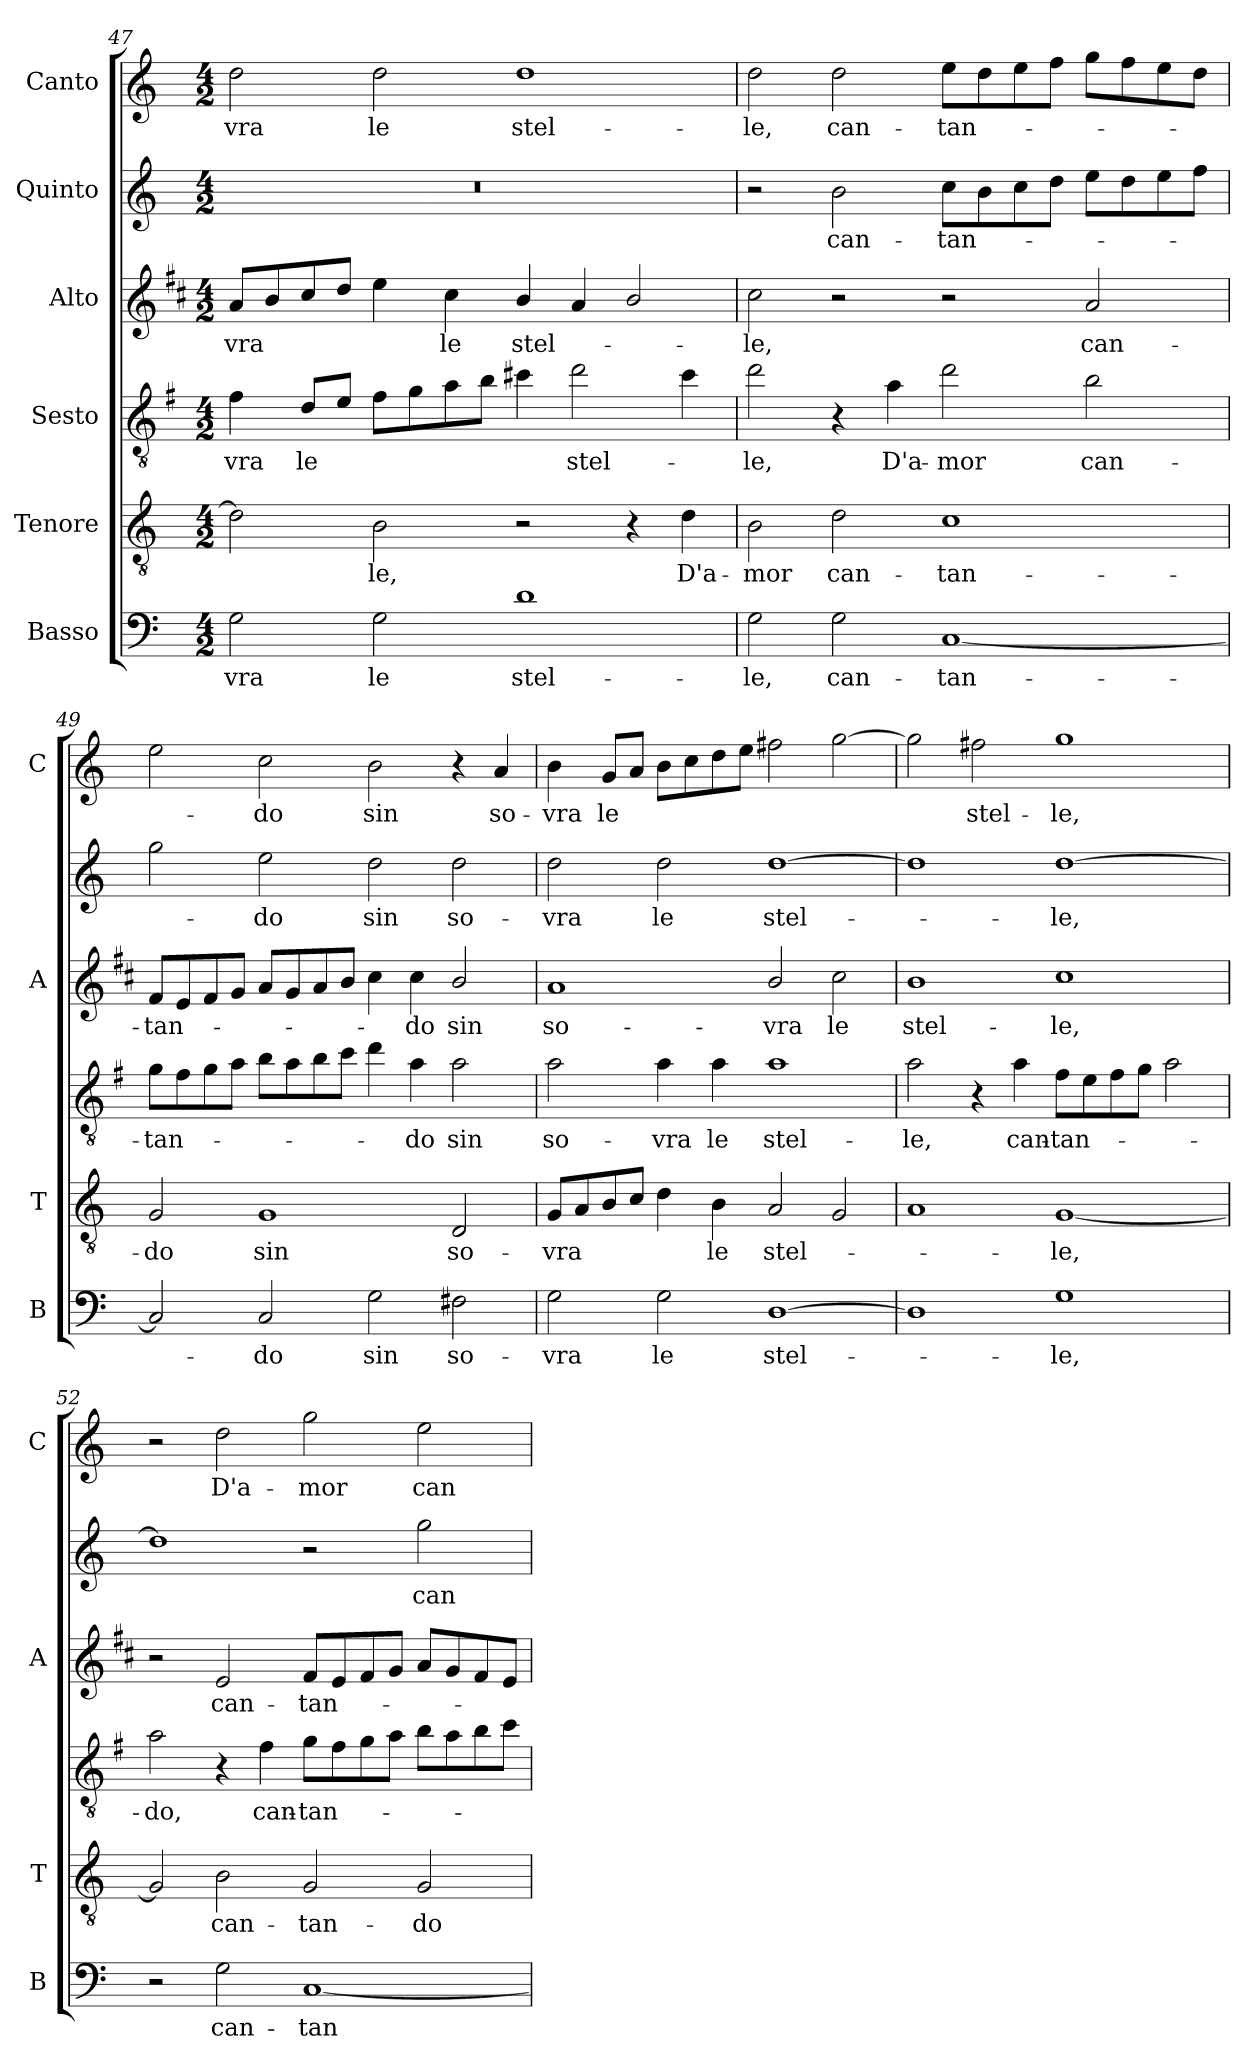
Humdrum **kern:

**kern	**text	**kern	**text	**kern	**text	**kern	**text	**kern	**text	**kern	**text
*part6	*part6	*part5	*part5	*part4	*part4	*part3	*part3	*part2	*part2	*part1	*part1
*staff6	*staff6	*staff5	*staff5	*staff4	*staff4	*staff3	*staff3	*staff2	*staff2	*staff1	*staff1
*I"Basso	*	*I"Tenore	*	*I"Sesto	*	*I"Alto	*	*I"Quinto	*	*I"Canto	*
*I'B	*	*I'T	*	*	*	*I'A	*	*	*	*I'C	*
*clefF4	*	*clefGv2	*	*clefGv2	*	*clefG2	*	*clefG2	*	*clefG2	*
*	*	*	*	*ITrd4c7	*	*ITrd1c2	*	*	*	*	*
*k[]	*	*k[]	*	*k[]	*	*k[]	*	*k[]	*	*k[]	*
*C:	*	*C:	*	*C:	*	*C:	*	*C:	*	*C:	*
*M4/2	*	*M4/2	*	*M4/2	*	*M4/2	*	*M4/2	*	*M4/2	*
=47	=47	=47	=47	=47	=47	=47	=47	=47	=47	=47	=47
!	!LO:LY:b	!	!	!	!LO:LY:b	!	!LO:LY:b	!	!	!	!LO:LY:b
2G\	-vra	2d\]	.	4B\	-vra	8g/L	-vra	0r	.	2dd\	-vra
.	.	.	.	.	.	8a/	.	.	.	.	.
!	!	!	!	!	!LO:LY:b	!	!	!	!	!	!
.	.	.	.	8G/L	le	8b/	.	.	.	.	.
.	.	.	.	8A/J	.	8cc/J	.	.	.	.	.
!	!LO:LY:b	!	!LO:LY:b	!	!	!	!	!	!	!	!LO:LY:b
2G\	le	2B\	-le,	8B\L	.	4dd\	.	.	.	2dd\	le
.	.	.	.	8c\	.	.	.	.	.	.	.
!	!	!	!	!	!	!	!LO:LY:b	!	!	!	!
.	.	.	.	8d\	.	4b\	le	.	.	.	.
.	.	.	.	8e\J	.	.	.	.	.	.	.
!	!LO:LY:b	!	!	!	!	!	!LO:LY:b	!	!	!	!LO:LY:b
1d	stel-	2r	.	4f#X\	.	4a/	stel-	.	.	1dd	stel-
!	!	!	!	!	!LO:LY:b	!	!	!	!	!	!
.	.	.	.	2g\	stel-	4g/	.	.	.	.	.
.	.	4r	.	.	.	2a/	.	.	.	.	.
!	!	!	!LO:LY:b	!	!	!	!	!	!	!	!
.	.	4d\	D'a-	4f#\	.	.	.	.	.	.	.
=48	=48	=48	=48	=48	=48	=48	=48	=48	=48	=48	=48
!	!LO:LY:b	!	!LO:LY:b	!	!LO:LY:b	!	!LO:LY:b	!	!	!	!LO:LY:b
2G\	-le,	2B\	-mor	2g\	-le,	2b\	-le,	2r	.	2dd\	-le,
!	!LO:LY:b	!	!LO:LY:b	!	!	!	!	!	!LO:LY:b	!	!LO:LY:b
2G\	can-	2d\	can-	4r	.	2r	.	2b\	can-	2dd\	can-
!	!	!	!	!	!LO:LY:b	!	!	!	!	!	!
.	.	.	.	4d\	D'a-	.	.	.	.	.	.
!	!LO:LY:b	!	!LO:LY:b	!	!LO:LY:b	!	!	!	!LO:LY:b	!	!LO:LY:b
[1C	-tan-	1c	-tan-	2g\	-mor	2r	.	8cc\L	-tan-	8ee\L	-tan-
.	.	.	.	.	.	.	.	8b\	.	8dd\	.
.	.	.	.	.	.	.	.	8cc\	.	8ee\	.
.	.	.	.	.	.	.	.	8dd\J	.	8ff\J	.
!	!	!	!	!	!LO:LY:b	!	!LO:LY:b	!	!	!	!
.	.	.	.	2e\	can-	2g/	can-	8ee\L	.	8gg\L	.
.	.	.	.	.	.	.	.	8dd\	.	8ff\	.
.	.	.	.	.	.	.	.	8ee\	.	8ee\	.
.	.	.	.	.	.	.	.	8ff\J	.	8dd\J	.
=49	=49	=49	=49	=49	=49	=49	=49	=49	=49	=49	=49
!	!	!	!LO:LY:b	!	!LO:LY:b	!	!LO:LY:b	!	!	!	!
2C/]	.	2G/	-do	8c\L	-tan-	8e/L	-tan-	2gg\	.	2ee\	.
.	.	.	.	8B\	.	8d/	.	.	.	.	.
.	.	.	.	8c\	.	8e/	.	.	.	.	.
.	.	.	.	8d\J	.	8f/J	.	.	.	.	.
!	!LO:LY:b	!	!LO:LY:b	!	!	!	!	!	!LO:LY:b	!	!LO:LY:b
2C/	-do	1G	sin	8e\L	.	8g/L	.	2ee\	-do	2cc\	-do
.	.	.	.	8d\	.	8f/	.	.	.	.	.
.	.	.	.	8e\	.	8g/	.	.	.	.	.
.	.	.	.	8f\J	.	8a/J	.	.	.	.	.
!	!LO:LY:b	!	!	!	!	!	!	!	!LO:LY:b	!	!LO:LY:b
2G\	sin	.	.	4g\	.	4b\	.	2dd\	sin	2b\	sin
!	!	!	!	!	!LO:LY:b	!	!LO:LY:b	!	!	!	!
.	.	.	.	4d\	-do	4b\	-do	.	.	.	.
!	!LO:LY:b	!	!LO:LY:b	!	!LO:LY:b	!	!LO:LY:b	!	!LO:LY:b	!	!
2F#X\	so-	2D/	so-	2d\	sin	2a/	sin	2dd\	so-	4r	.
!	!	!	!	!	!	!	!	!	!	!	!LO:LY:b
.	.	.	.	.	.	.	.	.	.	4a/	so-
!!LO:LB:g=z
=50	=50	=50	=50	=50	=50	=50	=50	=50	=50	=50	=50
!	!LO:LY:b	!	!LO:LY:b	!	!LO:LY:b	!	!LO:LY:b	!	!LO:LY:b	!	!LO:LY:b
2G\	-vra	8G/L	-vra	2d\	so-	1g	so-	2dd\	-vra	4b\	-vra
.	.	8A/	.	.	.	.	.	.	.	.	.
!	!	!	!	!	!	!	!	!	!	!	!LO:LY:b
.	.	8B/	.	.	.	.	.	.	.	8g/L	le
.	.	8c/J	.	.	.	.	.	.	.	8a/J	.
!	!LO:LY:b	!	!	!	!LO:LY:b	!	!	!	!LO:LY:b	!	!
2G\	le	4d\	.	4d\	-vra	.	.	2dd\	le	8b\L	.
.	.	.	.	.	.	.	.	.	.	8cc\	.
!	!	!	!LO:LY:b	!	!LO:LY:b	!	!	!	!	!	!
.	.	4B\	le	4d\	le	.	.	.	.	8dd\	.
.	.	.	.	.	.	.	.	.	.	8ee\J	.
!	!LO:LY:b	!	!LO:LY:b	!	!LO:LY:b	!	!LO:LY:b	!	!LO:LY:b	!	!
[1D	stel-	2A/	stel-	1d	stel-	2a/	-vra	[1dd	stel-	2ff#X\	.
!	!	!	!	!	!	!	!LO:LY:b	!	!	!	!
.	.	2G/	.	.	.	2b\	le	.	.	[2gg\	.
=51	=51	=51	=51	=51	=51	=51	=51	=51	=51	=51	=51
!	!	!	!	!	!LO:LY:b	!	!LO:LY:b	!	!	!	!
1D]	.	1A	.	2d\	-le,	1a	stel-	1dd]	.	2gg\]	.
!	!	!	!	!	!	!	!	!	!	!	!LO:LY:b
.	.	.	.	4r	.	.	.	.	.	2ff#X\	stel-
!	!	!	!	!	!LO:LY:b	!	!	!	!	!	!
.	.	.	.	4d\	can-	.	.	.	.	.	.
!	!LO:LY:b	!	!LO:LY:b	!	!LO:LY:b	!	!LO:LY:b	!	!LO:LY:b	!	!LO:LY:b
1G	-le,	[1G	-le,	8B\L	-tan-	1b	-le,	[1dd	-le,	1gg	-le,
.	.	.	.	8A\	.	.	.	.	.	.	.
.	.	.	.	8B\	.	.	.	.	.	.	.
.	.	.	.	8c\J	.	.	.	.	.	.	.
.	.	.	.	2d\	.	.	.	.	.	.	.
=52	=52	=52	=52	=52	=52	=52	=52	=52	=52	=52	=52
!	!	!	!	!	!LO:LY:b	!	!	!	!	!	!
2r	.	2G/]	.	2d\	-do,	2r	.	1dd]	.	2r	.
!	!LO:LY:b	!	!LO:LY:b	!	!	!	!LO:LY:b	!	!	!	!LO:LY:b
2G\	can-	2B\	can-	4r	.	2d/	can-	.	.	2dd\	D'a-
!	!	!	!	!	!LO:LY:b	!	!	!	!	!	!
.	.	.	.	4B\	can-	.	.	.	.	.	.
!	!LO:LY:b	!	!LO:LY:b	!	!LO:LY:b	!	!LO:LY:b	!	!	!	!LO:LY:b
[1C	-tan-	2G/	-tan-	8c\L	-tan-	8e/L	-tan-	2r	.	2gg\	-mor
.	.	.	.	8B\	.	8d/	.	.	.	.	.
.	.	.	.	8c\	.	8e/	.	.	.	.	.
.	.	.	.	8d\J	.	8f/J	.	.	.	.	.
!	!	!	!LO:LY:b	!	!	!	!	!	!LO:LY:b	!	!LO:LY:b
.	.	2G/	-do	8e\L	.	8g/L	.	2gg\	can-	2ee\	can-
.	.	.	.	8d\	.	8f/	.	.	.	.	.
.	.	.	.	8e\	.	8e/	.	.	.	.	.
.	.	.	.	8f\J	.	8d/J	.	.	.	.	.
=	=	=	=	=	=	=	=	=	=	=	=
*-	*-	*-	*-	*-	*-	*-	*-	*-	*-	*-	*-
